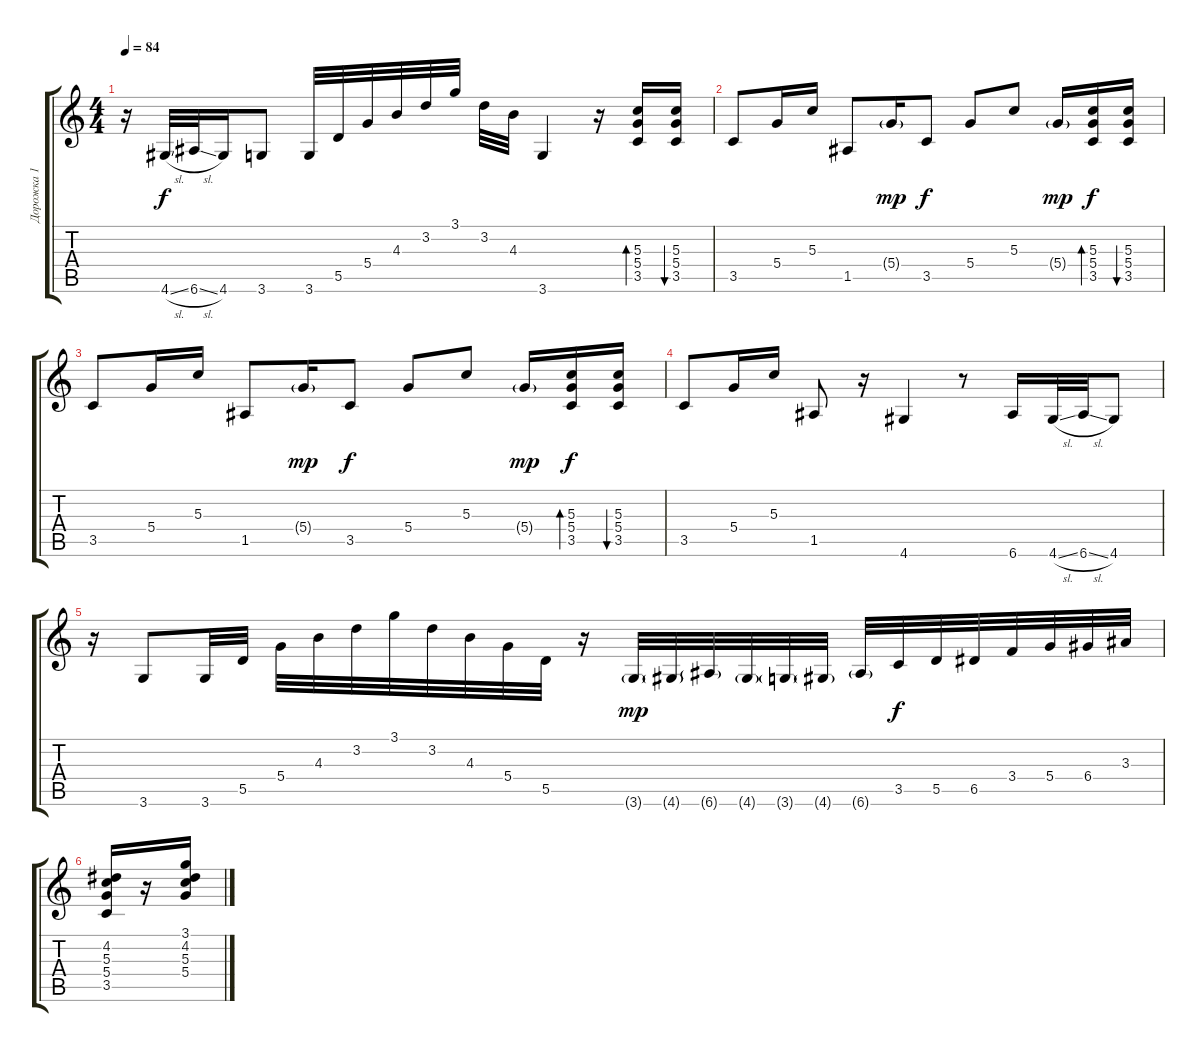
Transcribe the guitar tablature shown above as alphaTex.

\track ("Дорожка 1" "Дорожка 1") {instrument acousticguitarsteel}
\staff {score tabs}
\tuning (E4 B3 G3 D3 A2 E2) {hide}
\ts (4 4)
\tempo 84
\clef g2
\ks c
r.16{dy f} 4.6{sl}.32 6.6{sl}.32 4.6.16 3.6.8 3.6.32 5.5.32 5.4.32 4.3.32 3.2.32 3.1.32 3.2.32 4.3.32 3.6.4 r.16 (5.3 5.4 3.5).16{bd 120} (5.3 5.4 3.5).16{bu 120} |
3.5.8 5.4.16 5.3.16 1.5.8 5.4{g}.16{dy mp} 3.5.8{dy f} 5.4.8 5.3.8 5.4{g}.16{dy mp} (5.3 5.4 3.5).16{bd 120 dy f} (5.3 5.4 3.5).16{bu 120} |
3.5.8 5.4.16 5.3.16 1.5.8 5.4{g}.16{dy mp} 3.5.8{dy f} 5.4.8 5.3.8 5.4{g}.16{dy mp} (5.3 5.4 3.5).16{bd 120 dy f} (5.3 5.4 3.5).16{bu 120} |
3.5.8 5.4.16 5.3.16 1.5.8 r.16 4.6.4 r.8 6.6.16 4.6{sl}.32 6.6{sl}.32 4.6.8 |
r.16 3.6.8 3.6.32 5.5.32 5.4.32 4.3.32 3.2.32 3.1.32 3.2.32 4.3.32 5.4.32 5.5.32 r.16 3.6{g}.32{dy mp} 4.6{g}.32 6.6{g}.32 4.6{g}.32 3.6{g}.32 4.6{g}.32 6.6{g}.32 3.5.32{dy f} 5.5.32 6.5.32 3.4.32 5.4.32 6.4.32 3.3.32 |
(4.2 5.3 5.4 3.5).16 r.16 (3.1 4.2 5.3 5.4).16
